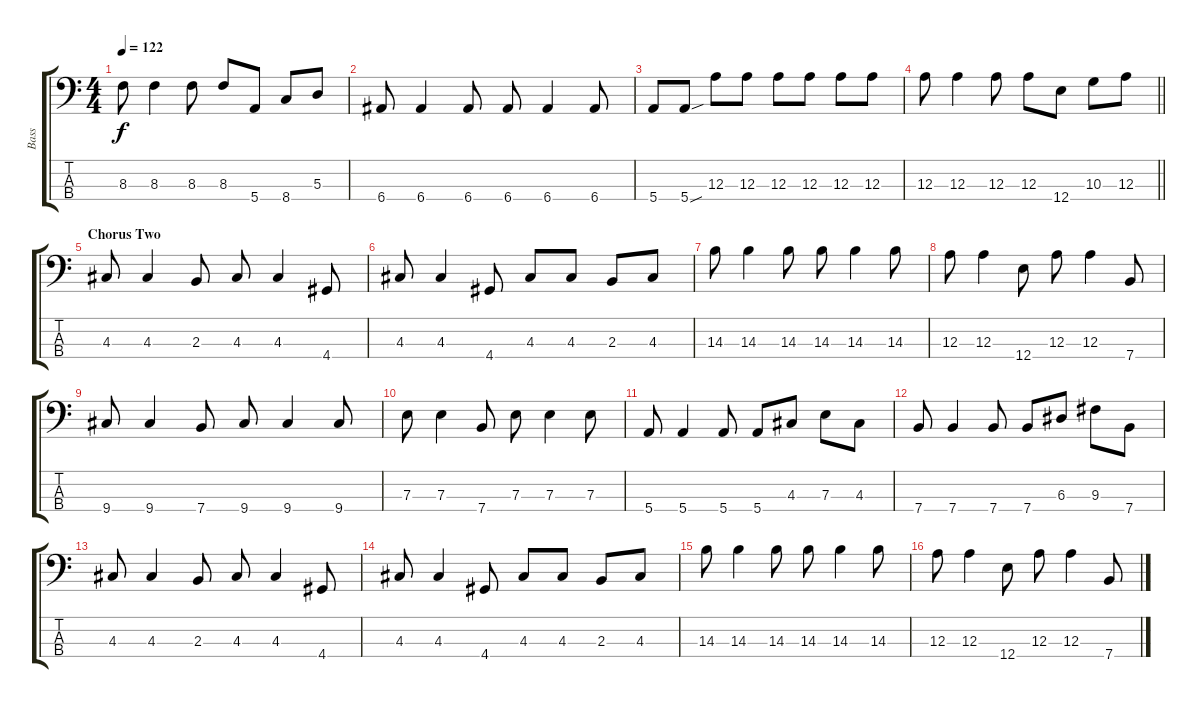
\track ("Bass" "Bass") {instrument electricbassfinger}
\staff {score tabs}
\tuning (G2 D2 A1 E1) {hide}
\ts (4 4)
\tempo 122
\clef f4
\ks c
8.3.8{dy f} 8.3.4 8.3.8 8.3.8 5.4.8 8.4.8 5.3.8 |
6.4.8 6.4.4 6.4.8 6.4.8 6.4.4 6.4.8 |
5.4.8 5.4{sou}.8 12.3.8 12.3.8 12.3.8 12.3.8 12.3.8 12.3.8 |
\barLineRight lightlight
12.3.8 12.3.4 12.3.8 12.3.8 12.4.8 10.3.8 12.3.8 |
\section ("" "Chorus Two")
4.3.8 4.3.4 2.3.8 4.3.8 4.3.4 4.4.8 |
4.3.8 4.3.4 4.4.8 4.3.8 4.3.8 2.3.8 4.3.8 |
14.3.8 14.3.4 14.3.8 14.3.8 14.3.4 14.3.8 |
12.3.8 12.3.4 12.4.8 12.3.8 12.3.4 7.4.8 |
9.4.8 9.4.4 7.4.8 9.4.8 9.4.4 9.4.8 |
7.3.8 7.3.4 7.4.8 7.3.8 7.3.4 7.3.8 |
5.4.8 5.4.4 5.4.8 5.4.8 4.3.8 7.3.8 4.3.8 |
7.4.8 7.4.4 7.4.8 7.4.8 6.3.8 9.3.8 7.4.8 |
4.3.8 4.3.4 2.3.8 4.3.8 4.3.4 4.4.8 |
4.3.8 4.3.4 4.4.8 4.3.8 4.3.8 2.3.8 4.3.8 |
14.3.8 14.3.4 14.3.8 14.3.8 14.3.4 14.3.8 |
12.3.8 12.3.4 12.4.8 12.3.8 12.3.4 7.4.8
